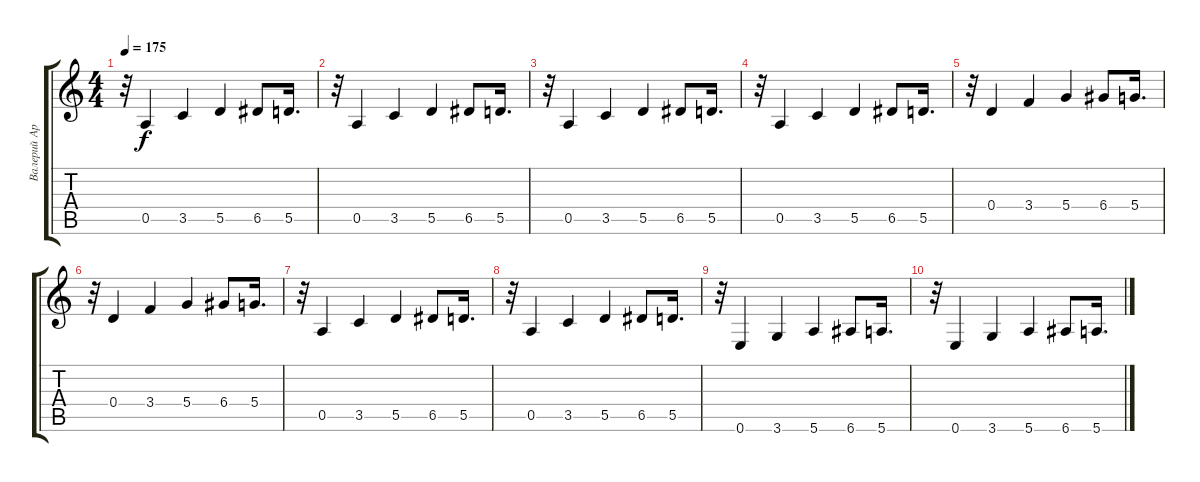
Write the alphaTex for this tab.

\track ("Валерий Аркадин (Delay)" "Валерий Ар") {instrument electricguitarmuted}
\staff {score tabs}
\tuning (E4 B3 G3 D3 A2 E2) {hide}
\ts (4 4)
\tempo 175
\clef g2
\ks c
r.32{dy f} 0.5.4 3.5.4 5.5.4 6.5.8 5.5.16{d} |
r.32 0.5.4 3.5.4 5.5.4 6.5.8 5.5.16{d} |
r.32 0.5.4 3.5.4 5.5.4 6.5.8 5.5.16{d} |
r.32 0.5.4 3.5.4 5.5.4 6.5.8 5.5.16{d} |
r.32 0.4.4 3.4.4 5.4.4 6.4.8 5.4.16{d} |
r.32 0.4.4 3.4.4 5.4.4 6.4.8 5.4.16{d} |
r.32 0.5.4 3.5.4 5.5.4 6.5.8 5.5.16{d} |
r.32 0.5.4 3.5.4 5.5.4 6.5.8 5.5.16{d} |
r.32 0.6.4 3.6.4 5.6.4 6.6.8 5.6.16{d} |
r.32 0.6.4 3.6.4 5.6.4 6.6.8 5.6.16{d}
